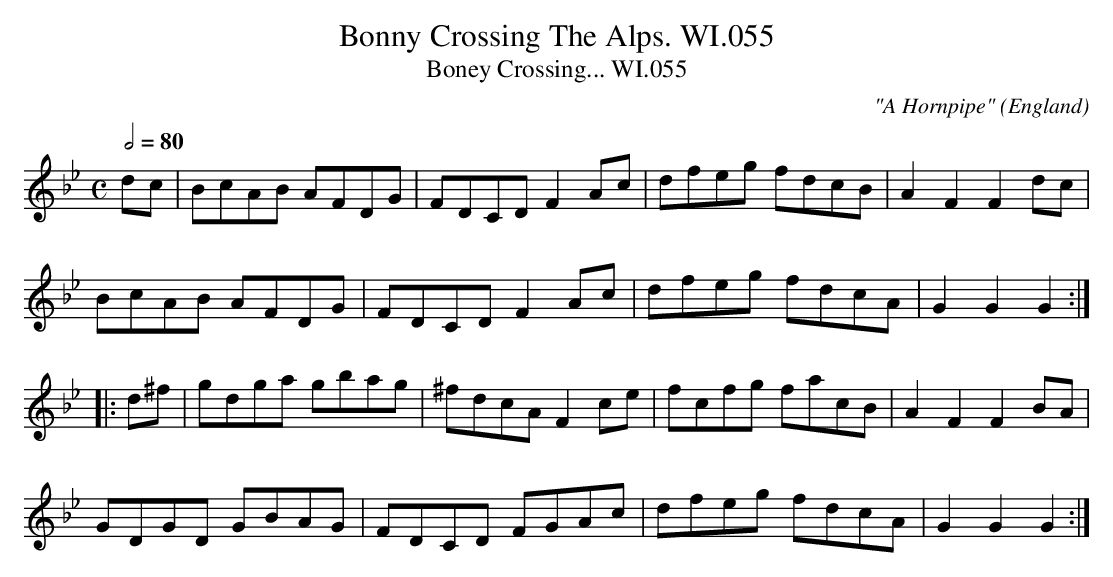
X:1
T:Bonny Crossing The Alps. WI.055
T:Boney Crossing... WI.055
C:"A Hornpipe"
L:1/8
M:C
O:England
Q:1/2=80
K:Bb
dc|BcAB AFDG|FDCD F2Ac|dfeg fdcB|A2F2 F2dc|!
BcAB AFDG|FDCD F2Ac|dfeg fdcA|G2G2 G2:|!
|:d^f|gdga gbag|^fdcA F2ce|fcfg facB|A2F2 F2BA|!
GDGD GBAG|FDCD FGAc|dfeg fdcA|G2G2 G2:|
